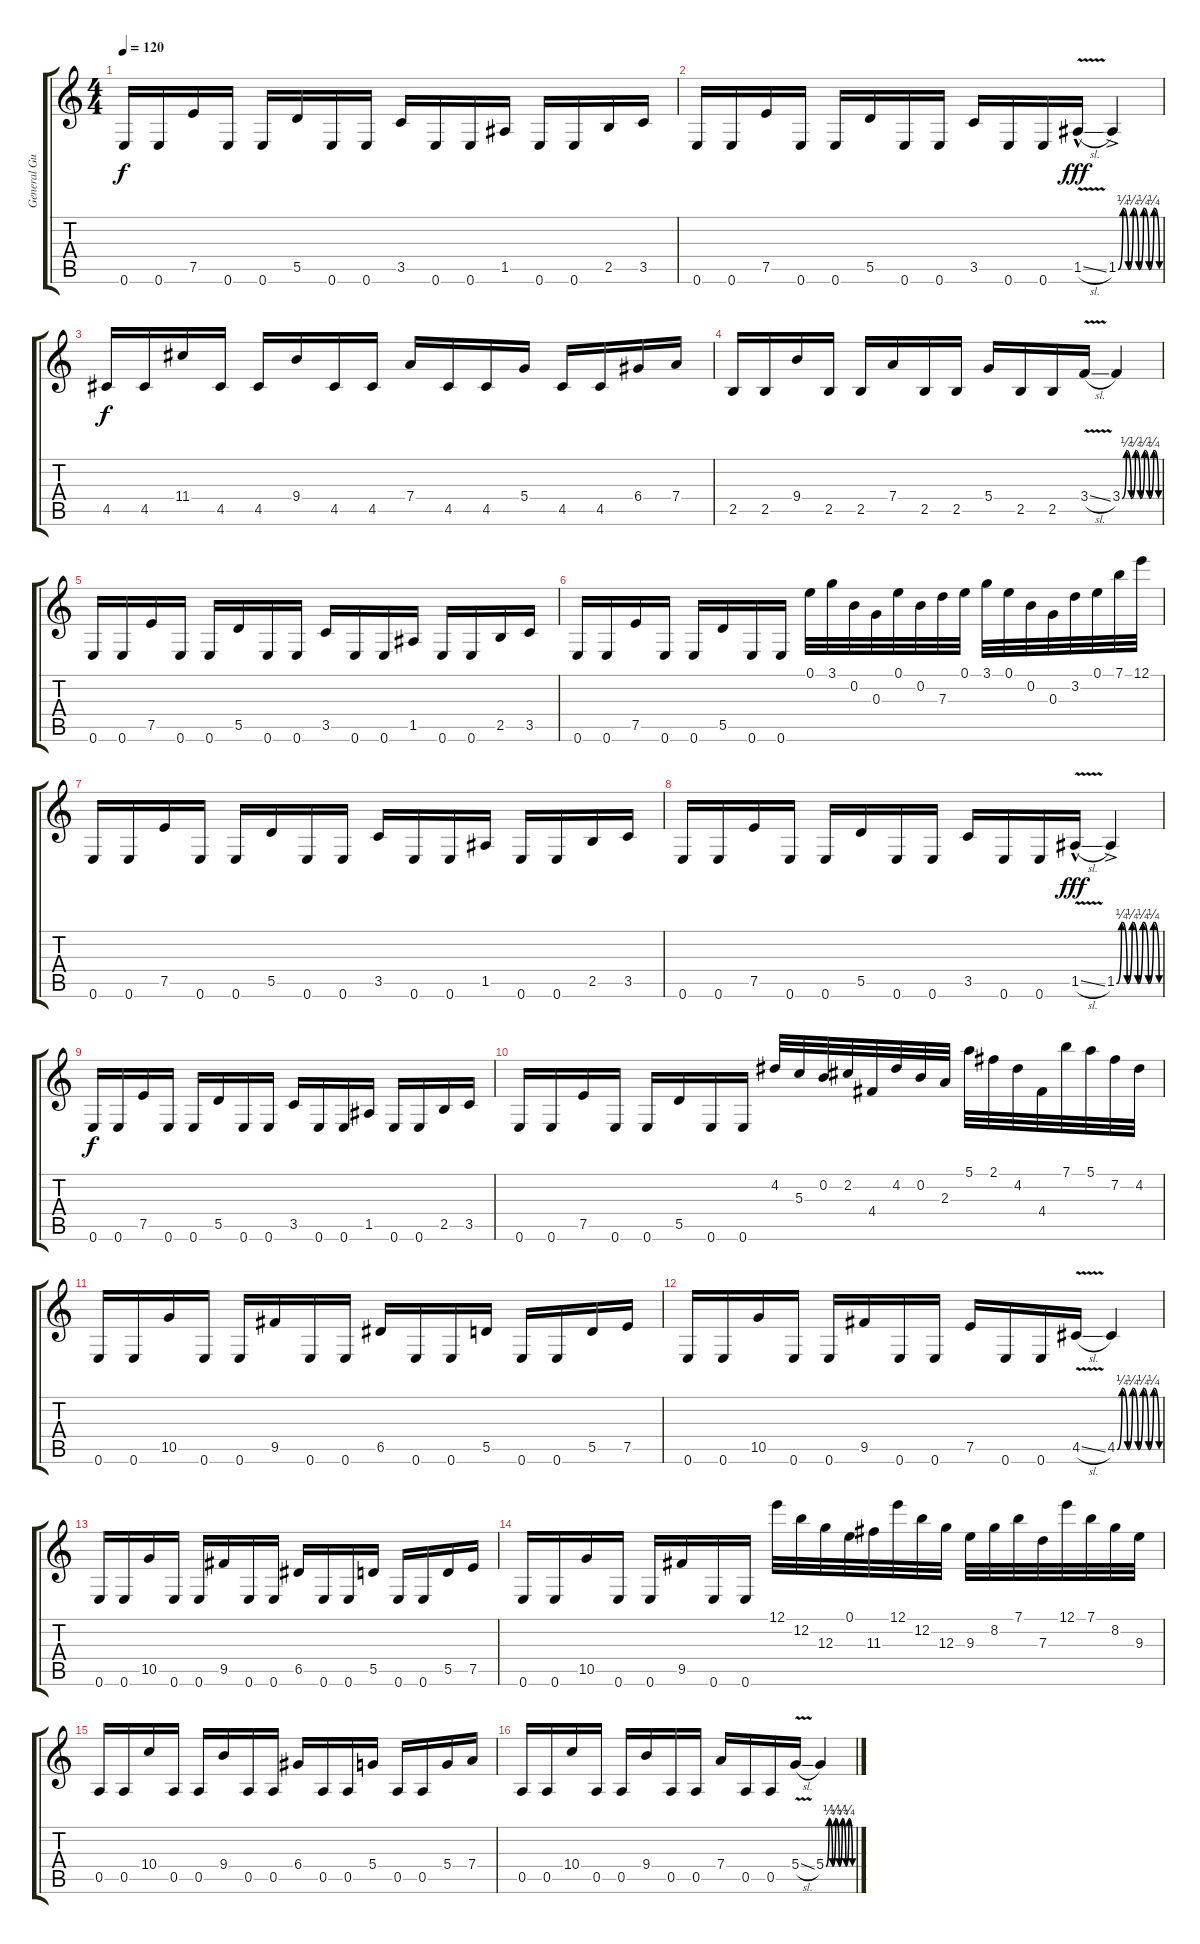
\track ("General Guitar (+ All Solo's)" "General Gu") {instrument distortionguitar}
\staff {score tabs}
\tuning (E4 B3 G3 D3 A2 E2) {hide}
\ts (4 4)
\tempo 120
\clef g2
\ks c
0.6.16{dy f} 0.6.16 7.5.16 0.6.16 0.6.16 5.5.16 0.6.16 0.6.16 3.5.16 0.6.16 0.6.16 1.5.16 0.6.16 0.6.16 2.5.16 3.5.16 |
0.6.16 0.6.16 7.5.16 0.6.16 0.6.16 5.5.16 0.6.16 0.6.16 3.5.16 0.6.16 0.6.16 1.5{v sl hac}.16{dy fff} 1.5{be (custom 0 0 7 1 15 0 22 1 30 0 37 1 45 0 52 1 60 0) ac}.4 |
4.5.16{dy f} 4.5.16 11.4.16 4.5.16 4.5.16 9.4.16 4.5.16 4.5.16 7.4.16 4.5.16 4.5.16 5.4.16 4.5.16 4.5.16 6.4.16 7.4.16 |
2.5.16 2.5.16 9.4.16 2.5.16 2.5.16 7.4.16 2.5.16 2.5.16 5.4.16 2.5.16 2.5.16 3.4{v sl}.16 3.4{be (custom 0 0 7 1 15 0 22 1 30 0 37 1 45 0 52 1 60 0)}.4 |
0.6.16 0.6.16 7.5.16 0.6.16 0.6.16 5.5.16 0.6.16 0.6.16 3.5.16 0.6.16 0.6.16 1.5.16 0.6.16 0.6.16 2.5.16 3.5.16 |
0.6.16 0.6.16 7.5.16 0.6.16 0.6.16 5.5.16 0.6.16 0.6.16 0.1.32 3.1.32 0.2.32 0.3.32 0.1.32 0.2.32 7.3.32 0.1.32 3.1.32 0.1.32 0.2.32 0.3.32 3.2.32 0.1.32 7.1.32 12.1.32 |
0.6.16 0.6.16 7.5.16 0.6.16 0.6.16 5.5.16 0.6.16 0.6.16 3.5.16 0.6.16 0.6.16 1.5.16 0.6.16 0.6.16 2.5.16 3.5.16 |
0.6.16 0.6.16 7.5.16 0.6.16 0.6.16 5.5.16 0.6.16 0.6.16 3.5.16 0.6.16 0.6.16 1.5{v sl hac}.16{dy fff} 1.5{be (custom 0 0 7 1 15 0 22 1 30 0 37 1 45 0 52 1 60 0) ac}.4 |
0.6.16{dy f} 0.6.16 7.5.16 0.6.16 0.6.16 5.5.16 0.6.16 0.6.16 3.5.16 0.6.16 0.6.16 1.5.16 0.6.16 0.6.16 2.5.16 3.5.16 |
0.6.16 0.6.16 7.5.16 0.6.16 0.6.16 5.5.16 0.6.16 0.6.16 4.2.32 5.3.32 0.2.32 2.2.32 4.4.32 4.2.32 0.2.32 2.3.32 5.1.32 2.1.32 4.2.32 4.4.32 7.1.32 5.1.32 7.2.32 4.2.32 |
0.6.16 0.6.16 10.5.16 0.6.16 0.6.16 9.5.16 0.6.16 0.6.16 6.5.16 0.6.16 0.6.16 5.5.16 0.6.16 0.6.16 5.5.16 7.5.16 |
0.6.16 0.6.16 10.5.16 0.6.16 0.6.16 9.5.16 0.6.16 0.6.16 7.5.16 0.6.16 0.6.16 4.5{v sl}.16 4.5{be (custom 0 0 7 1 15 0 22 1 30 0 37 1 45 0 52 1 60 0)}.4 |
0.6.16 0.6.16 10.5.16 0.6.16 0.6.16 9.5.16 0.6.16 0.6.16 6.5.16 0.6.16 0.6.16 5.5.16 0.6.16 0.6.16 5.5.16 7.5.16 |
0.6.16 0.6.16 10.5.16 0.6.16 0.6.16 9.5.16 0.6.16 0.6.16 12.1.32 12.2.32 12.3.32 0.1.32 11.3.32 12.1.32 12.2.32 12.3.32 9.3.32 8.2.32 7.1.32 7.3.32 12.1.32 7.1.32 8.2.32 9.3.32 |
0.5.16 0.5.16 10.4.16 0.5.16 0.5.16 9.4.16 0.5.16 0.5.16 6.4.16 0.5.16 0.5.16 5.4.16 0.5.16 0.5.16 5.4.16 7.4.16 |
0.5.16 0.5.16 10.4.16 0.5.16 0.5.16 9.4.16 0.5.16 0.5.16 7.4.16 0.5.16 0.5.16 5.4{v sl}.16 5.4{be (custom 0 0 7 1 15 0 22 1 30 0 37 1 45 0 52 1 60 0)}.4
